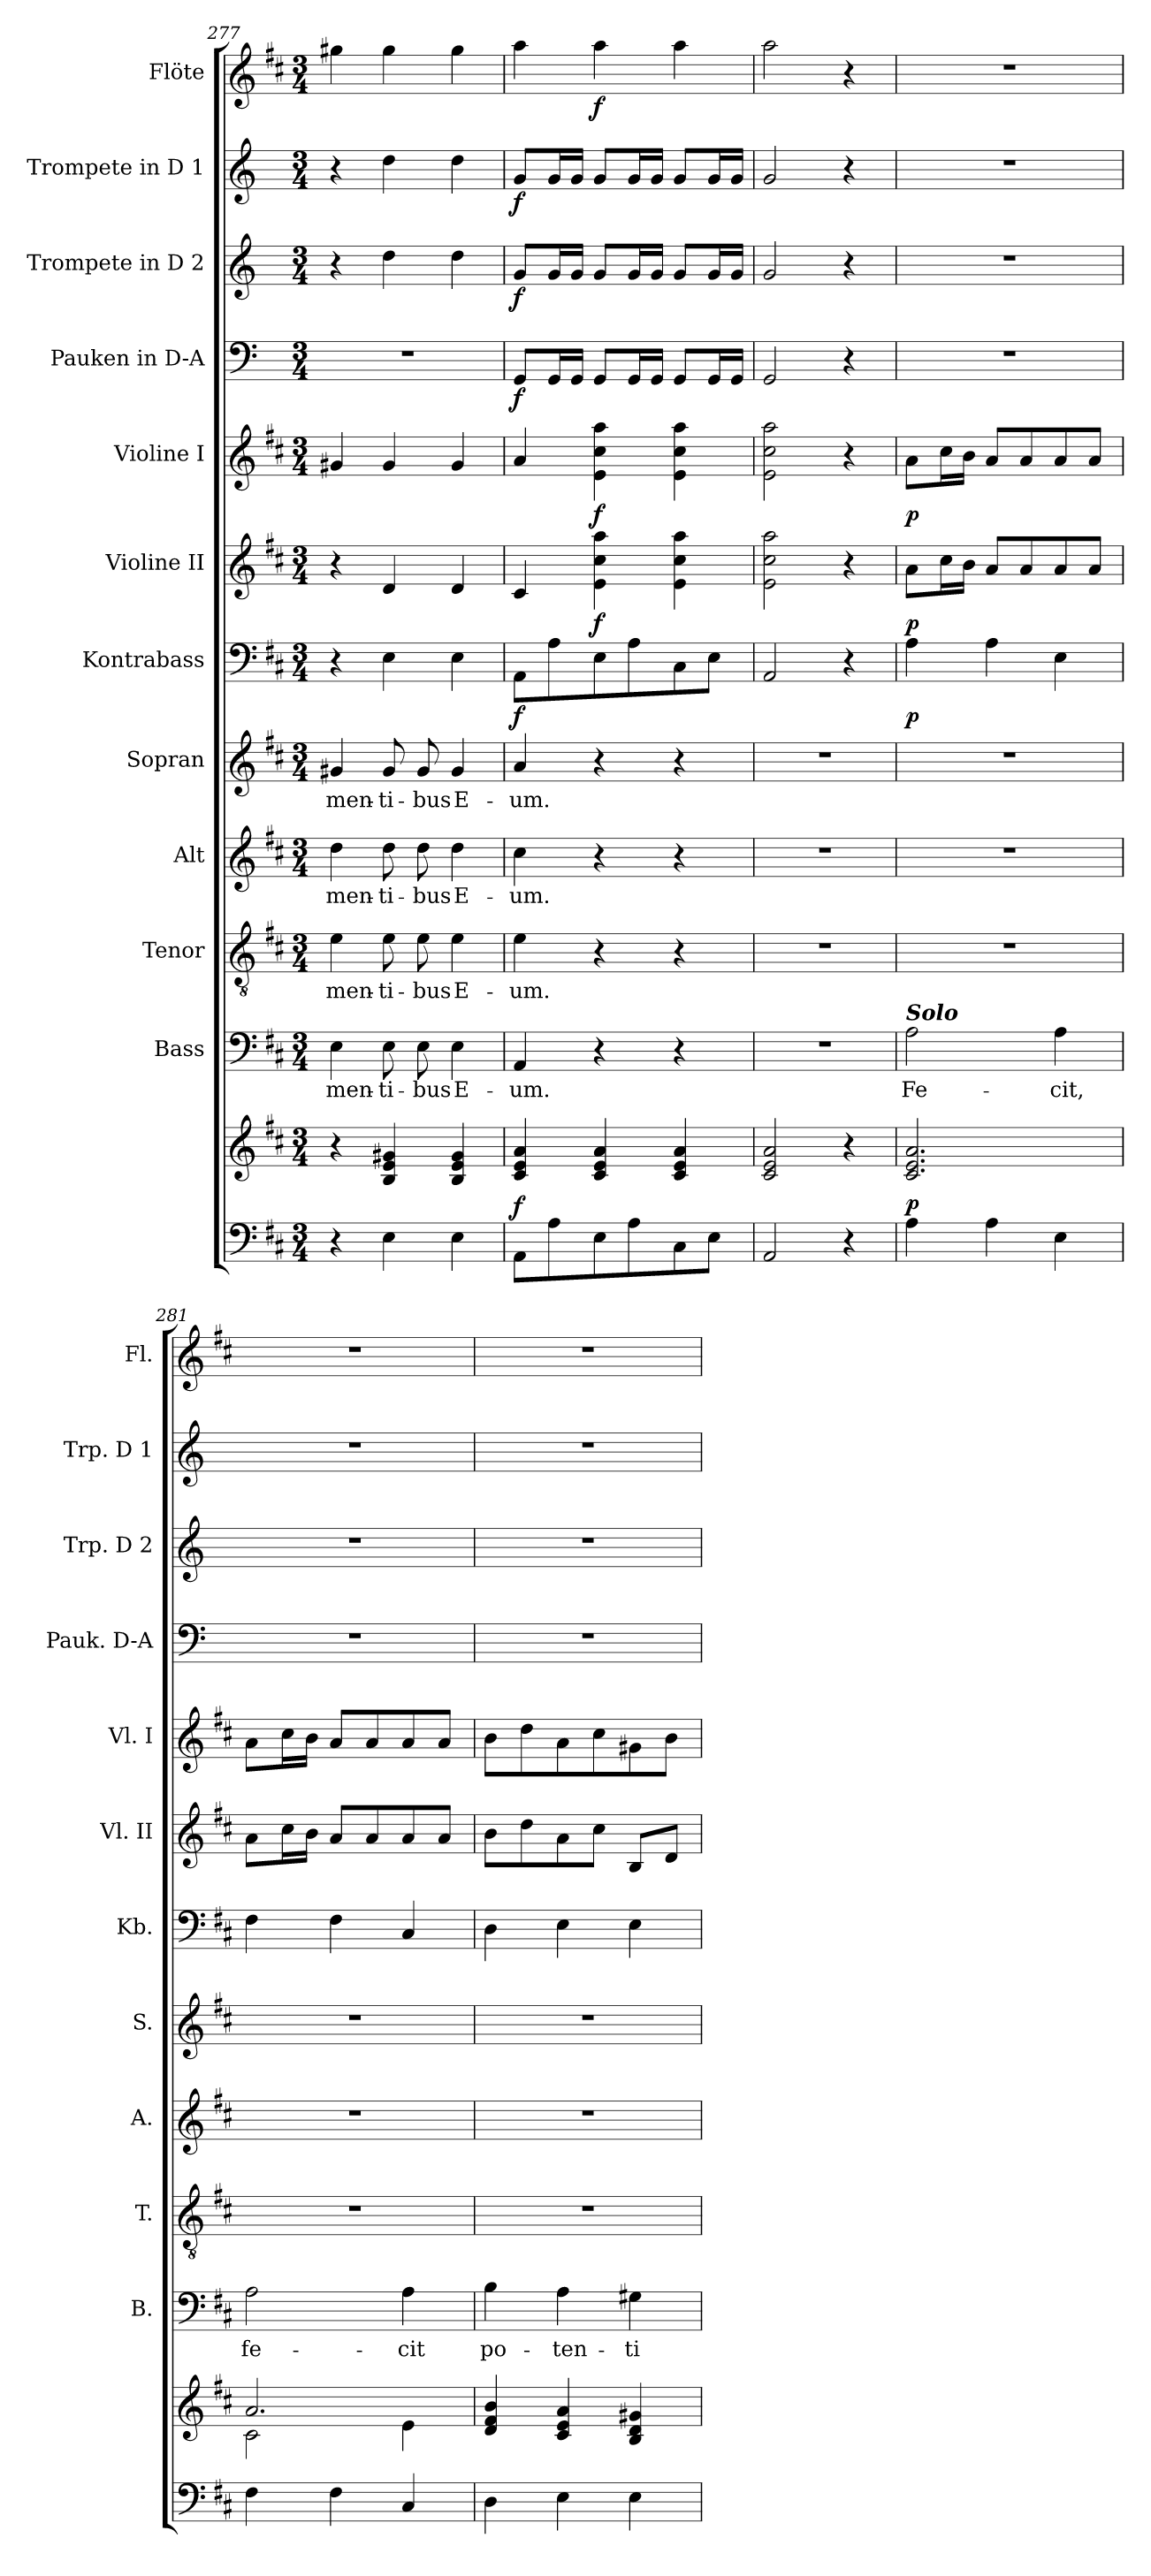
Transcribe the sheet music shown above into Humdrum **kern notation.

**kern	**kern	**dynam	**kern	**text	**kern	**text	**kern	**text	**kern	**text	**kern	**dynam	**kern	**dynam	**kern	**dynam	**kern	**dynam	**kern	**dynam	**kern	**dynam	**kern	**dynam
*part12	*part12	*part12	*part11	*part11	*part10	*part10	*part9	*part9	*part8	*part8	*part7	*part7	*part6	*part6	*part5	*part5	*part4	*part4	*part3	*part3	*part2	*part2	*part1	*part1
*staff13	*staff12	*staff12/13	*staff11	*staff11	*staff10	*staff10	*staff9	*staff9	*staff8	*staff8	*staff7	*staff7	*staff6	*staff6	*staff5	*staff5	*staff4	*staff4	*staff3	*staff3	*staff2	*staff2	*staff1	*staff1
*	*	*	*I"Bass	*	*I"Tenor	*	*I"Alt	*	*I"Sopran	*	*I"Kontrabass	*	*I"Violine II	*	*I"Violine I	*	*I"Pauken in D-A	*	*I"Trompete in D 2	*	*I"Trompete in D 1	*	*I"Flöte	*
*	*	*	*I'B.	*	*I'T.	*	*I'A.	*	*I'S.	*	*I'Kb.	*	*I'Vl. II	*	*I'Vl. I	*	*I'Pauk. D-A	*	*I'Trp. D 2	*	*I'Trp. D 1	*	*I'Fl.	*
*clefF4	*clefG2	*	*clefF4	*	*clefGv2	*	*clefG2	*	*clefG2	*	*clefF4	*	*clefG2	*	*clefG2	*	*clefF4	*	*clefG2	*	*clefG2	*	*clefG2	*
*	*	*	*	*	*	*	*	*	*	*	*ITrd7c12	*	*	*	*	*	*ITrd-1c-2	*	*ITrd-1c-2	*	*ITrd-1c-2	*	*	*
*k[f#c#]	*k[f#c#]	*	*k[f#c#]	*	*k[f#c#]	*	*k[f#c#]	*	*k[f#c#]	*	*k[f#c#]	*	*k[f#c#]	*	*k[f#c#]	*	*k[f#c#]	*	*k[f#c#]	*	*k[f#c#]	*	*k[f#c#]	*
*D:	*D:	*	*D:	*	*D:	*	*D:	*	*D:	*	*D:	*	*D:	*	*D:	*	*D:	*	*D:	*	*D:	*	*D:	*
*M3/4	*M3/4	*	*M3/4	*	*M3/4	*	*M3/4	*	*M3/4	*	*M3/4	*	*M3/4	*	*M3/4	*	*M3/4	*	*M3/4	*	*M3/4	*	*M3/4	*
=277	=277	=277	=277	=277	=277	=277	=277	=277	=277	=277	=277	=277	=277	=277	=277	=277	=277	=277	=277	=277	=277	=277	=277	=277
!	!	!	!	!LO:LY:b	!	!LO:LY:b	!	!LO:LY:b	!	!LO:LY:b	!	!	!	!	!	!	!	!	!	!	!	!	!	!
4r	4r	.	4E\	-men-	4e\	-men-	4dd\	-men-	4g#X/	-men-	4r	.	4r	.	4g#X/	.	2.r	.	4r	.	4r	.	4gg#X\	.
!	!	!	!	!LO:LY:b	!	!LO:LY:b	!	!LO:LY:b	!	!LO:LY:b	!	!	!	!	!	!	!	!	!	!	!	!	!	!
4E\	4B/ 4e/ 4g#X/	.	8E\	-ti-	8e\	-ti-	8dd\	-ti-	8g#/	-ti-	4EE\	.	4d/	.	4g#/	.	.	.	4ee\	.	4ee\	.	4gg#\	.
!	!	!	!	!LO:LY:b	!	!LO:LY:b	!	!LO:LY:b	!	!LO:LY:b	!	!	!	!	!	!	!	!	!	!	!	!	!	!
.	.	.	8E\	-bus	8e\	-bus	8dd\	-bus	8g#/	-bus	.	.	.	.	.	.	.	.	.	.	.	.	.	.
!	!	!	!	!LO:LY:b	!	!LO:LY:b	!	!LO:LY:b	!	!LO:LY:b	!	!	!	!	!	!	!	!	!	!	!	!	!	!
4E\	4B/ 4e/ 4g#/	.	4E\	E-	4e\	E-	4dd\	E-	4g#/	E-	4EE\	.	4d/	.	4g#/	.	.	.	4ee\	.	4ee\	.	4gg#\	.
=278	=278	=278	=278	=278	=278	=278	=278	=278	=278	=278	=278	=278	=278	=278	=278	=278	=278	=278	=278	=278	=278	=278	=278	=278
!	!	!LO:DY:a=2	!	!LO:LY:b	!	!LO:LY:b	!	!LO:LY:b	!	!LO:LY:b	!	!LO:DY:b	!	!	!	!	!	!LO:DY:b	!	!LO:DY:b	!	!LO:DY:b	!	!
8AA\L	4c#/ 4e/ 4a/	f	4AA/	-um.	4e\	-um.	4cc#\	-um.	4a/	-um.	8AAA\L	f	4c#/	.	4a/	.	8AA/L	f	8a/L	f	8a/L	f	4aa\	.
8A\	.	.	.	.	.	.	.	.	.	.	8AA\	.	.	.	.	.	16AA/L	.	16a/L	.	16a/L	.	.	.
.	.	.	.	.	.	.	.	.	.	.	.	.	.	.	.	.	16AA/JJ	.	16a/JJ	.	16a/JJ	.	.	.
!	!	!	!	!	!	!	!	!	!	!	!	!	!	!LO:DY:b	!	!LO:DY:b	!	!	!	!	!	!	!	!LO:DY:b
8E\	4c#/ 4e/ 4a/	.	4r	.	4r	.	4r	.	4r	.	8EE\	.	4e\ 4cc#\ 4aa\	f	4e\ 4cc#\ 4aa\	f	8AA/L	.	8a/L	.	8a/L	.	4aa\	f
8A\	.	.	.	.	.	.	.	.	.	.	8AA\	.	.	.	.	.	16AA/L	.	16a/L	.	16a/L	.	.	.
.	.	.	.	.	.	.	.	.	.	.	.	.	.	.	.	.	16AA/JJ	.	16a/JJ	.	16a/JJ	.	.	.
8C#\	4c#/ 4e/ 4a/	.	4r	.	4r	.	4r	.	4r	.	8CC#\	.	4e\ 4cc#\ 4aa\	.	4e\ 4cc#\ 4aa\	.	8AA/L	.	8a/L	.	8a/L	.	4aa\	.
8E\J	.	.	.	.	.	.	.	.	.	.	8EE\J	.	.	.	.	.	16AA/L	.	16a/L	.	16a/L	.	.	.
.	.	.	.	.	.	.	.	.	.	.	.	.	.	.	.	.	16AA/JJ	.	16a/JJ	.	16a/JJ	.	.	.
=279	=279	=279	=279	=279	=279	=279	=279	=279	=279	=279	=279	=279	=279	=279	=279	=279	=279	=279	=279	=279	=279	=279	=279	=279
2AA/	2c#/ 2e/ 2a/	.	2.r	.	2.r	.	2.r	.	2.r	.	2AAA/	.	2e\ 2cc#\ 2aa\	.	2e\ 2cc#\ 2aa\	.	2AA/	.	2a/	.	2a/	.	2aa\	.
4r	4r	.	.	.	.	.	.	.	.	.	4r	.	4r	.	4r	.	4r	.	4r	.	4r	.	4r	.
=280	=280	=280	=280	=280	=280	=280	=280	=280	=280	=280	=280	=280	=280	=280	=280	=280	=280	=280	=280	=280	=280	=280	=280	=280
!	!	!	!LO:TX:a:Bi:t=Solo	!	!	!	!	!	!	!	!	!	!	!	!	!	!	!	!	!	!	!	!	!
!	!	!LO:DY:a=2	!	!LO:LY:b	!	!	!	!	!	!	!	!LO:DY:b	!	!LO:DY:b	!	!LO:DY:b	!	!	!	!	!	!	!	!
4A\	2.c#/ 2.e/ 2.a/	p	2A\	Fe-	2.r	.	2.r	.	2.r	.	4AA\	p	8a\L	p	8a\L	p	2.r	.	2.r	.	2.r	.	2.r	.
.	.	.	.	.	.	.	.	.	.	.	.	.	16cc#\L	.	16cc#\L	.	.	.	.	.	.	.	.	.
.	.	.	.	.	.	.	.	.	.	.	.	.	16b\JJ	.	16b\JJ	.	.	.	.	.	.	.	.	.
4A\	.	.	.	.	.	.	.	.	.	.	4AA\	.	8a/L	.	8a/L	.	.	.	.	.	.	.	.	.
.	.	.	.	.	.	.	.	.	.	.	.	.	8a/	.	8a/	.	.	.	.	.	.	.	.	.
!	!	!	!	!LO:LY:b	!	!	!	!	!	!	!	!	!	!	!	!	!	!	!	!	!	!	!	!
4E\	.	.	4A\	-cit,	.	.	.	.	.	.	4EE\	.	8a/	.	8a/	.	.	.	.	.	.	.	.	.
.	.	.	.	.	.	.	.	.	.	.	.	.	8a/J	.	8a/J	.	.	.	.	.	.	.	.	.
!!LO:PB:g=z
=281	=281	=281	=281	=281	=281	=281	=281	=281	=281	=281	=281	=281	=281	=281	=281	=281	=281	=281	=281	=281	=281	=281	=281	=281
*	*^	*	*	*	*	*	*	*	*	*	*	*	*	*	*	*	*	*	*	*	*	*	*	*
!	!	!	!	!	!LO:LY:b	!	!	!	!	!	!	!	!	!	!	!	!	!	!	!	!	!	!	!	!
4F#\	2.a/	2c#\	.	2A\	fe-	2.r	.	2.r	.	2.r	.	4FF#\	.	8a\L	.	8a\L	.	2.r	.	2.r	.	2.r	.	2.r	.
.	.	.	.	.	.	.	.	.	.	.	.	.	.	16cc#\L	.	16cc#\L	.	.	.	.	.	.	.	.	.
.	.	.	.	.	.	.	.	.	.	.	.	.	.	16b\JJ	.	16b\JJ	.	.	.	.	.	.	.	.	.
4F#\	.	.	.	.	.	.	.	.	.	.	.	4FF#\	.	8a/L	.	8a/L	.	.	.	.	.	.	.	.	.
.	.	.	.	.	.	.	.	.	.	.	.	.	.	8a/	.	8a/	.	.	.	.	.	.	.	.	.
!	!	!	!	!	!LO:LY:b	!	!	!	!	!	!	!	!	!	!	!	!	!	!	!	!	!	!	!	!
4C#/	.	4e\	.	4A\	-cit	.	.	.	.	.	.	4CC#/	.	8a/	.	8a/	.	.	.	.	.	.	.	.	.
.	.	.	.	.	.	.	.	.	.	.	.	.	.	8a/J	.	8a/J	.	.	.	.	.	.	.	.	.
*	*v	*v	*	*	*	*	*	*	*	*	*	*	*	*	*	*	*	*	*	*	*	*	*	*	*
=282	=282	=282	=282	=282	=282	=282	=282	=282	=282	=282	=282	=282	=282	=282	=282	=282	=282	=282	=282	=282	=282	=282	=282	=282
!	!	!	!	!LO:LY:b	!	!	!	!	!	!	!	!	!	!	!	!	!	!	!	!	!	!	!	!
4D\	4d/ 4f#/ 4b/	.	4B\	po-	2.r	.	2.r	.	2.r	.	4DD\	.	8b\L	.	8b\L	.	2.r	.	2.r	.	2.r	.	2.r	.
.	.	.	.	.	.	.	.	.	.	.	.	.	8dd\	.	8dd\	.	.	.	.	.	.	.	.	.
!	!	!	!	!LO:LY:b	!	!	!	!	!	!	!	!	!	!	!	!	!	!	!	!	!	!	!	!
4E\	4c#/ 4e/ 4a/	.	4A\	-ten-	.	.	.	.	.	.	4EE\	.	8a\	.	8a\	.	.	.	.	.	.	.	.	.
.	.	.	.	.	.	.	.	.	.	.	.	.	8cc#\J	.	8cc#\	.	.	.	.	.	.	.	.	.
!	!	!	!	!LO:LY:b	!	!	!	!	!	!	!	!	!	!	!	!	!	!	!	!	!	!	!	!
4E\	4B/ 4d/ 4g#X/	.	4G#X\	-ti-	.	.	.	.	.	.	4EE\	.	8B/L	.	8g#X\	.	.	.	.	.	.	.	.	.
.	.	.	.	.	.	.	.	.	.	.	.	.	8d/J	.	8b\J	.	.	.	.	.	.	.	.	.
=	=	=	=	=	=	=	=	=	=	=	=	=	=	=	=	=	=	=	=	=	=	=	=	=
*-	*-	*-	*-	*-	*-	*-	*-	*-	*-	*-	*-	*-	*-	*-	*-	*-	*-	*-	*-	*-	*-	*-	*-	*-
